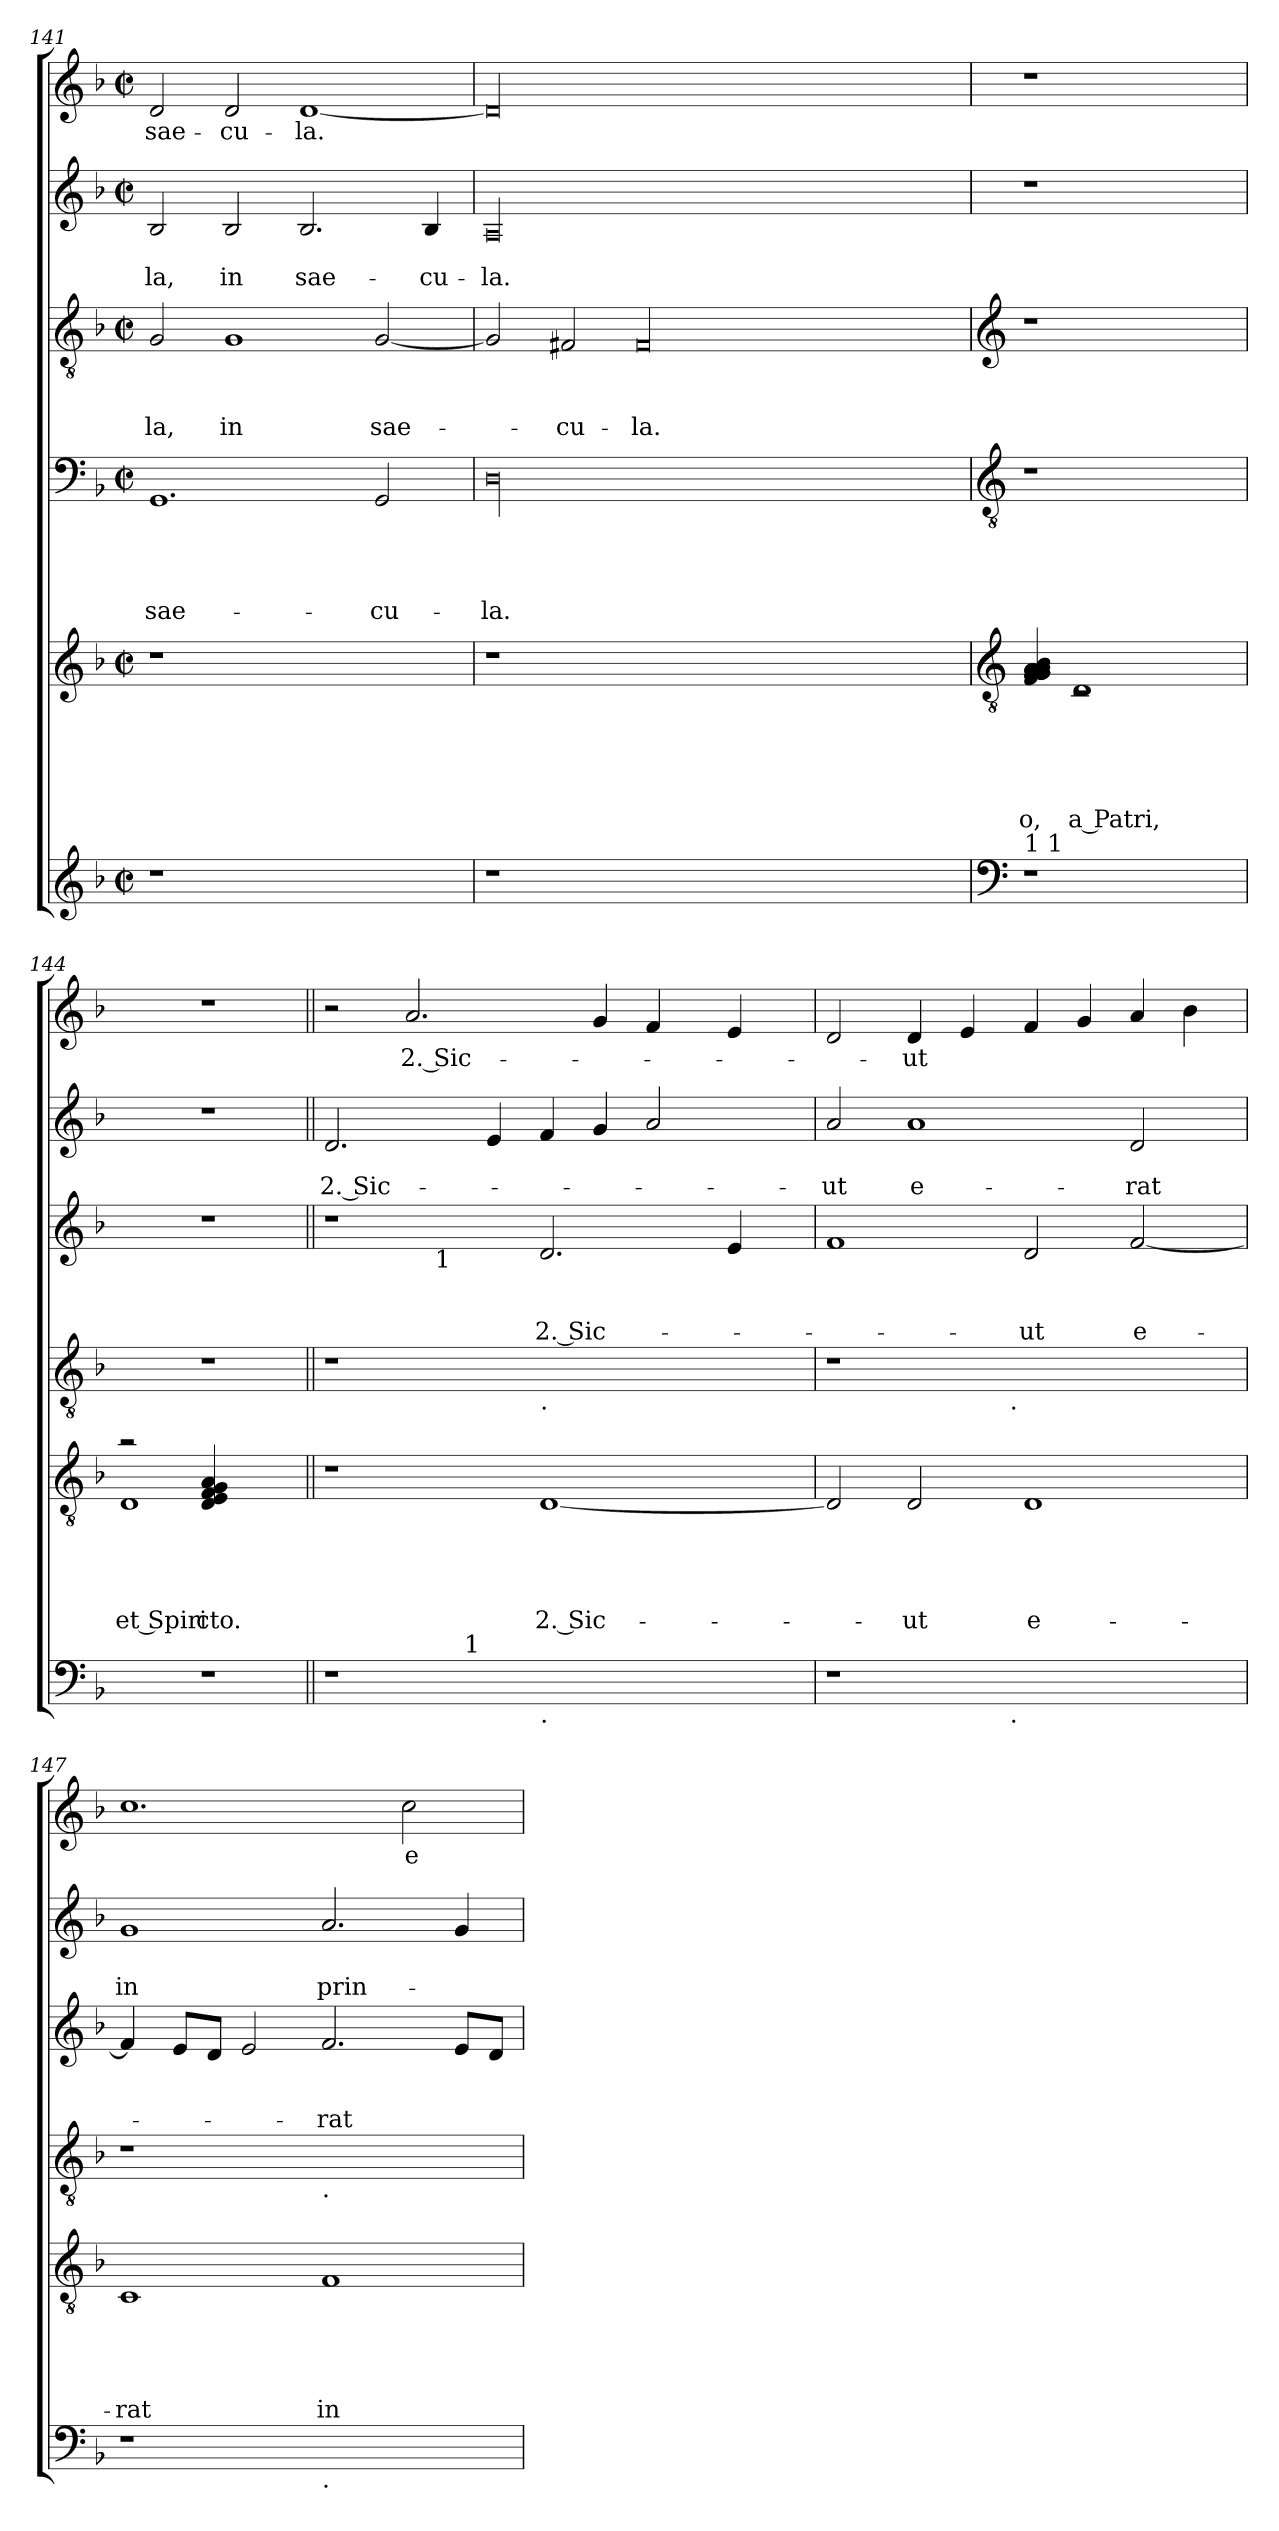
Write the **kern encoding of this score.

**kern	**kern	**text	**text	**text	**text	**text	**kern	**text	**text	**text	**text	**kern	**text	**text	**text	**kern	**text	**text	**kern	**text
*part6	*part5	*part5	*part5	*part5	*part5	*part5	*part4	*part4	*part4	*part4	*part4	*part3	*part3	*part3	*part3	*part2	*part2	*part2	*part1	*part1
*staff6	*staff5	*staff5	*staff5	*staff5	*staff5	*staff5	*staff4	*staff4	*staff4	*staff4	*staff4	*staff3	*staff3	*staff3	*staff3	*staff2	*staff2	*staff2	*staff1	*staff1
*clefG2	*clefG2	*	*	*	*	*	*clefF4	*	*	*	*	*clefGv2	*	*	*	*clefG2	*	*	*clefG2	*
*k[b-]	*k[b-]	*	*	*	*	*	*k[b-]	*	*	*	*	*k[b-]	*	*	*	*k[b-]	*	*	*k[b-]	*
*F:	*F:	*	*	*	*	*	*F:	*	*	*	*	*F:	*	*	*	*F:	*	*	*F:	*
*M2/2	*M2/2	*	*	*	*	*	*M2/2	*	*	*	*	*M2/2	*	*	*	*M2/2	*	*	*M2/2	*
*met(c|)	*met(c|)	*	*	*	*	*	*met(c|)	*	*	*	*	*met(c|)	*	*	*	*met(c|)	*	*	*met(c|)	*
=141	=141	=141	=141	=141	=141	=141	=141	=141	=141	=141	=141	=141	=141	=141	=141	=141	=141	=141	=141	=141
!	!	!	!	!	!	!	!	!	!	!	!LO:LY:b	!	!	!	!LO:LY:b	!	!	!LO:LY:b	!	!LO:LY:b
1r	1r	.	.	.	.	.	1.GG	.	.	.	sae-	2G/	.	.	-la,	2B-/	.	-la,	2d/	sae-
!	!	!	!	!	!	!	!	!	!	!	!	!	!	!	!LO:LY:b	!	!	!LO:LY:b	!	!LO:LY:b
.	.	.	.	.	.	.	.	.	.	.	.	1G	.	.	in	2B-/	.	in	2d/	-cu-
!	!	!	!	!	!	!	!	!	!	!	!	!	!	!	!	!	!	!LO:LY:b	!	!LO:LY:b
1ryy	1ryy	.	.	.	.	.	.	.	.	.	.	.	.	.	.	2.B-/	.	sae-	[<1d	-la.
!	!	!	!	!	!	!	!	!	!	!	!LO:LY:b	!	!	!	!LO:LY:b	!	!	!	!	!
.	.	.	.	.	.	.	2GG/	.	.	.	-cu-	[<2G/	.	.	sae-	.	.	.	.	.
!	!	!	!	!	!	!	!	!	!	!	!	!	!	!	!	!	!	!LO:LY:b	!	!
.	.	.	.	.	.	.	.	.	.	.	.	.	.	.	.	4B-/	.	-cu-	.	.
=142	=142	=142	=142	=142	=142	=142	=142	=142	=142	=142	=142	=142	=142	=142	=142	=142	=142	=142	=142	=142
!	!	!	!	!	!	!	!	!	!	!	!LO:LY:b	!	!	!	!	!	!	!LO:LY:b	!	!
1r	1r	.	.	.	.	.	00D	.	.	.	-la.	2G/]	.	.	.	00A	.	-la.	00d]	.
!	!	!	!	!	!	!	!	!	!	!	!	!	!	!	!LO:LY:b	!	!	!	!	!
.	.	.	.	.	.	.	.	.	.	.	.	2F#X/	.	.	-cu-	.	.	.	.	.
!	!	!	!	!	!	!	!	!	!	!	!	!	!	!	!LO:LY:b	!	!	!	!	!
00ryy	00ryy	.	.	.	.	.	.	.	.	.	.	00F#	.	.	-la.	.	.	.	.	.
.	.	.	.	.	.	.	1ryy	.	.	.	.	.	.	.	.	1ryy	.	.	1ryy	.
!!LO:PB:g=z
=143	=143	=143	=143	=143	=143	=143	=143	=143	=143	=143	=143	=143	=143	=143	=143	=143	=143	=143	=143	=143
*clefF4	*clefGv2	*	*	*	*	*	*clefGv2	*	*	*	*	*clefG2	*	*	*	*	*	*	*	*
!LO:TX:a:t=1 1	!	!	!	!	!	!	!	!	!	!	!	!	!	!	!	!	!	!	!	!
!	!LO:N:n=1:head=solid	!	!	!	!	!	!	!	!	!	!	!	!	!	!	!	!	!	!	!
!	!LO:N:n=2:head=solid	!	!	!	!	!	!	!	!	!	!	!	!	!	!	!	!	!	!	!
!	!LO:N:n=3:head=solid	!	!	!	!	!	!	!	!	!	!	!	!	!	!	!	!	!	!	!
!	!LO:N:n=4:head=solid	!	!	!	!	!	!	!	!	!	!	!	!	!	!	!	!	!	!	!
!	!LO:N:n=5:head=solid	!	!	!	!	!	!	!	!	!	!	!	!	!	!	!	!	!	!	!
!	!LO:N:n=6:head=solid	!	!	!	!	!	!	!	!	!	!	!	!	!	!	!	!	!	!	!
!	!LO:N:n=7:head=solid	!	!	!	!	!	!	!	!	!	!	!	!	!	!	!	!	!	!	!
!	!LO:N:n=8:head=solid	!	!	!	!	!	!	!	!	!	!	!	!	!	!	!	!	!	!	!
!	!LO:N:n=9:head=solid	!	!	!	!	!	!	!	!	!	!	!	!	!	!	!	!	!	!	!
!	!LO:N:n=10:head=solid	!	!	!	!	!LO:LY:b:rj	!	!	!	!	!	!	!	!	!	!	!	!	!	!
*	*^	*	*	*	*	*	*	*	*	*	*	*	*	*	*	*	*	*	*	*
1r	4F/ 4G/ 4G/ 4G/ 4G/ 4G/ 4A/ 4A/ 4A/ 4B-/	4ryy	.	.	.	.	-o,	1r	.	.	.	.	1r	.	.	.	1r	.	.	1r	.
!	!	!	!	!	!	!	!LO:LY:b:rj	!	!	!	!	!	!	!	!	!	!	!	!	!	!
.	1D	2rC	.	.	.	.	a Patri,	.	.	.	.	.	.	.	.	.	.	.	.	.	.
.	.	2ryy	.	.	.	.	.	.	.	.	.	.	.	.	.	.	.	.	.	.	.
4ryy	.	.	.	.	.	.	.	4ryy	.	.	.	.	4ryy	.	.	.	4ryy	.	.	4ryy	.
=144	=144	=144	=144	=144	=144	=144	=144	=144	=144	=144	=144	=144	=144	=144	=144	=144	=144	=144	=144	=144	=144
!	!	!	!	!	!	!	!LO:LY:b:rj	!	!	!	!	!	!	!	!	!	!	!	!	!	!
1r	2ra	1D	.	.	.	.	et Spiri-	1r	.	.	.	.	1r	.	.	.	1r	.	.	1r	.
!	!LO:N:n=1:head=solid	!	!	!	!	!	!	!	!	!	!	!	!	!	!	!	!	!	!	!	!
!	!LO:N:n=2:head=solid	!	!	!	!	!	!	!	!	!	!	!	!	!	!	!	!	!	!	!	!
!	!LO:N:n=3:head=solid	!	!	!	!	!	!	!	!	!	!	!	!	!	!	!	!	!	!	!	!
!	!LO:N:n=4:head=solid	!	!	!	!	!	!	!	!	!	!	!	!	!	!	!	!	!	!	!	!
!	!LO:N:n=5:head=solid	!	!	!	!	!	!LO:LY:b:rj	!	!	!	!	!	!	!	!	!	!	!	!	!	!
.	4D/ 4E/ 4F/ 4G/ 4A/	.	.	.	.	.	-cto.	.	.	.	.	.	.	.	.	.	.	.	.	.	.
.	4ryy	.	.	.	.	.	.	.	.	.	.	.	.	.	.	.	.	.	.	.	.
*	*v	*v	*	*	*	*	*	*	*	*	*	*	*	*	*	*	*	*	*	*	*
=145||	=145||	=145||	=145||	=145||	=145||	=145||	=145||	=145||	=145||	=145||	=145||	=145||	=145||	=145||	=145||	=145||	=145||	=145||	=145||	=145||
!	!	!	!	!	!	!	!	!	!	!	!	!	!	!	!	!	!	!LO:LY:b:rj	!	!
*^	*	*	*	*	*	*	*	*	*	*	*	*^	*	*	*	*	*	*	*	*
1r	2ryy	1r	.	.	.	.	.	1r	.	.	.	.	1r	2ryy	.	.	.	2.d</	.	2. Sic-	2r	.
!	!	!	!	!	!	!	!	!	!	!	!	!	!	!	!	!	!	!	!	!	!	!LO:LY:b:rj
.	8.ryy	.	.	.	.	.	.	.	.	.	.	.	.	16.ryy	.	.	.	.	.	.	2.a/	2. Sic-
!	!	!	!	!	!	!	!	!	!	!	!	!	!	!LO:TX:b:t=1	!	!	!	!	!	!	!	!
.	.	.	.	.	.	.	.	.	.	.	.	.	.	1ryy	.	.	.	.	.	.	.	.
!	!LO:TX:a:t=1	!	!	!	!	!	!	!	!	!	!	!	!	!	!	!	!	!	!	!	!	!
.	1ryy	.	.	.	.	.	.	.	.	.	.	.	.	.	.	.	.	.	.	.	.	.
.	.	.	.	.	.	.	.	.	.	.	.	.	.	.	.	.	.	4e/	.	.	.	.
!	!	!	!	!	!	!	!	!LO:TX:b:t=.	!	!	!	!	!	!	!	!	!	!	!	!	!	!
!LO:TX:b:t=.	!	!	!	!	!	!	!	!	!	!	!	!	!	!	!	!	!	!	!	!	!	!
!	!	!	!	!	!	!	!LO:LY:b:rj	!	!	!	!	!	!	!	!	!	!LO:LY:b:rj	!	!	!	!	!
1ryy	.	[<1D	.	.	.	.	-2. Sic-	1ryy	.	.	.	.	2.d/	.	.	.	2. Sic-	4f/	.	.	.	.
.	.	.	.	.	.	.	.	.	.	.	.	.	.	.	.	.	.	4g/	.	.	4g/	.
.	.	.	.	.	.	.	.	.	.	.	.	.	.	.	.	.	.	2a/	.	.	4f/	.
.	.	.	.	.	.	.	.	.	.	.	.	.	.	4ryy	.	.	.	.	.	.	.	.
.	4ryy	.	.	.	.	.	.	.	.	.	.	.	.	.	.	.	.	.	.	.	.	.
.	.	.	.	.	.	.	.	.	.	.	.	.	4e/	.	.	.	.	.	.	.	4e/	.
.	.	.	.	.	.	.	.	.	.	.	.	.	.	8ryy	.	.	.	.	.	.	.	.
.	16ryy	.	.	.	.	.	.	.	.	.	.	.	.	.	.	.	.	.	.	.	.	.
.	.	.	.	.	.	.	.	.	.	.	.	.	.	32ryy	.	.	.	.	.	.	.	.
=146	=146	=146	=146	=146	=146	=146	=146	=146	=146	=146	=146	=146	=146	=146	=146	=146	=146	=146	=146	=146	=146	=146
!	!	!	!	!	!	!	!	!	!	!	!	!	!	!	!	!	!	!	!	!LO:LY:b	!	!
*	*	*	*	*	*	*	*	*^	*	*	*	*	*v	*v	*	*	*	*	*	*	*	*
1r	2ryy	2D/]	.	.	.	.	.	1r	2ryy	.	.	.	.	1f	.	.	.	2a/	.	-ut	2d/	.
!	!	!	!	!	!	!	!LO:LY:b	!	!	!	!	!	!	!	!	!	!	!	!	!LO:LY:b:rj	!	!LO:LY:b
.	4...ryy	2D/	.	.	.	.	-ut	.	4...ryy	.	.	.	.	.	.	.	.	1a	.	e-	4d/	-ut
.	.	.	.	.	.	.	.	.	.	.	.	.	.	.	.	.	.	.	.	.	4e/	.
!	!	!	!	!	!	!	!	!	!LO:TX:b:t=.	!	!	!	!	!	!	!	!	!	!	!	!	!
!	!LO:TX:b:t=.	!	!	!	!	!	!	!	!	!	!	!	!	!	!	!	!	!	!	!	!	!
.	1ryy	.	.	.	.	.	.	.	1ryy	.	.	.	.	.	.	.	.	.	.	.	.	.
!	!	!	!	!	!	!	!LO:LY:b:rj	!	!	!	!	!	!	!	!	!	!LO:LY:b	!	!	!	!	!
1ryy	.	1D	.	.	.	.	e-	1ryy	.	.	.	.	.	2d/	.	.	-ut	.	.	.	4f/	.
.	.	.	.	.	.	.	.	.	.	.	.	.	.	.	.	.	.	.	.	.	4g/	.
!	!	!	!	!	!	!	!	!	!	!	!	!	!	!	!	!	!LO:LY:b:rj	!	!	!LO:LY:b	!	!
.	.	.	.	.	.	.	.	.	.	.	.	.	.	[<2f/	.	.	e-	2d/	.	-rat	4a/	.
.	.	.	.	.	.	.	.	.	.	.	.	.	.	.	.	.	.	.	.	.	4b-\	.
.	32ryy	.	.	.	.	.	.	.	32ryy	.	.	.	.	.	.	.	.	.	.	.	.	.
!!LO:LB:g=z
=147	=147	=147	=147	=147	=147	=147	=147	=147	=147	=147	=147	=147	=147	=147	=147	=147	=147	=147	=147	=147	=147	=147
!	!	!	!	!	!	!	!LO:LY:b	!	!	!	!	!	!	!	!	!	!	!	!	!LO:LY:b	!	!
*v	*v	*	*	*	*	*	*	*v	*v	*	*	*	*	*	*	*	*	*	*	*	*	*
1r	1C	.	.	.	.	-rat	1r	.	.	.	.	4f/]	.	.	.	1g	.	in	1.cc	.
.	.	.	.	.	.	.	.	.	.	.	.	8e/L	.	.	.	.	.	.	.	.
.	.	.	.	.	.	.	.	.	.	.	.	8d/J	.	.	.	.	.	.	.	.
.	.	.	.	.	.	.	.	.	.	.	.	2e/	.	.	.	.	.	.	.	.
!	!	!	!	!	!	!	!LO:TX:b:t=.	!	!	!	!	!	!	!	!	!	!	!	!	!
!LO:TX:b:t=.	!	!	!	!	!	!	!	!	!	!	!	!	!	!	!	!	!	!	!	!
!	!	!	!	!	!	!LO:LY:b	!	!	!	!	!	!	!	!	!LO:LY:b	!	!	!LO:LY:b	!	!
1ryy	1F	.	.	.	.	in	1ryy	.	.	.	.	2.f/	.	.	-rat	2.a/	.	prin-	.	.
!	!	!	!	!	!	!	!	!	!	!	!	!	!	!	!	!	!	!	!	!LO:LY:b
.	.	.	.	.	.	.	.	.	.	.	.	.	.	.	.	.	.	.	2cc\	e-
.	.	.	.	.	.	.	.	.	.	.	.	8e/L	.	.	.	4g/	.	.	.	.
.	.	.	.	.	.	.	.	.	.	.	.	8d/J	.	.	.	.	.	.	.	.
=	=	=	=	=	=	=	=	=	=	=	=	=	=	=	=	=	=	=	=	=
*-	*-	*-	*-	*-	*-	*-	*-	*-	*-	*-	*-	*-	*-	*-	*-	*-	*-	*-	*-	*-
